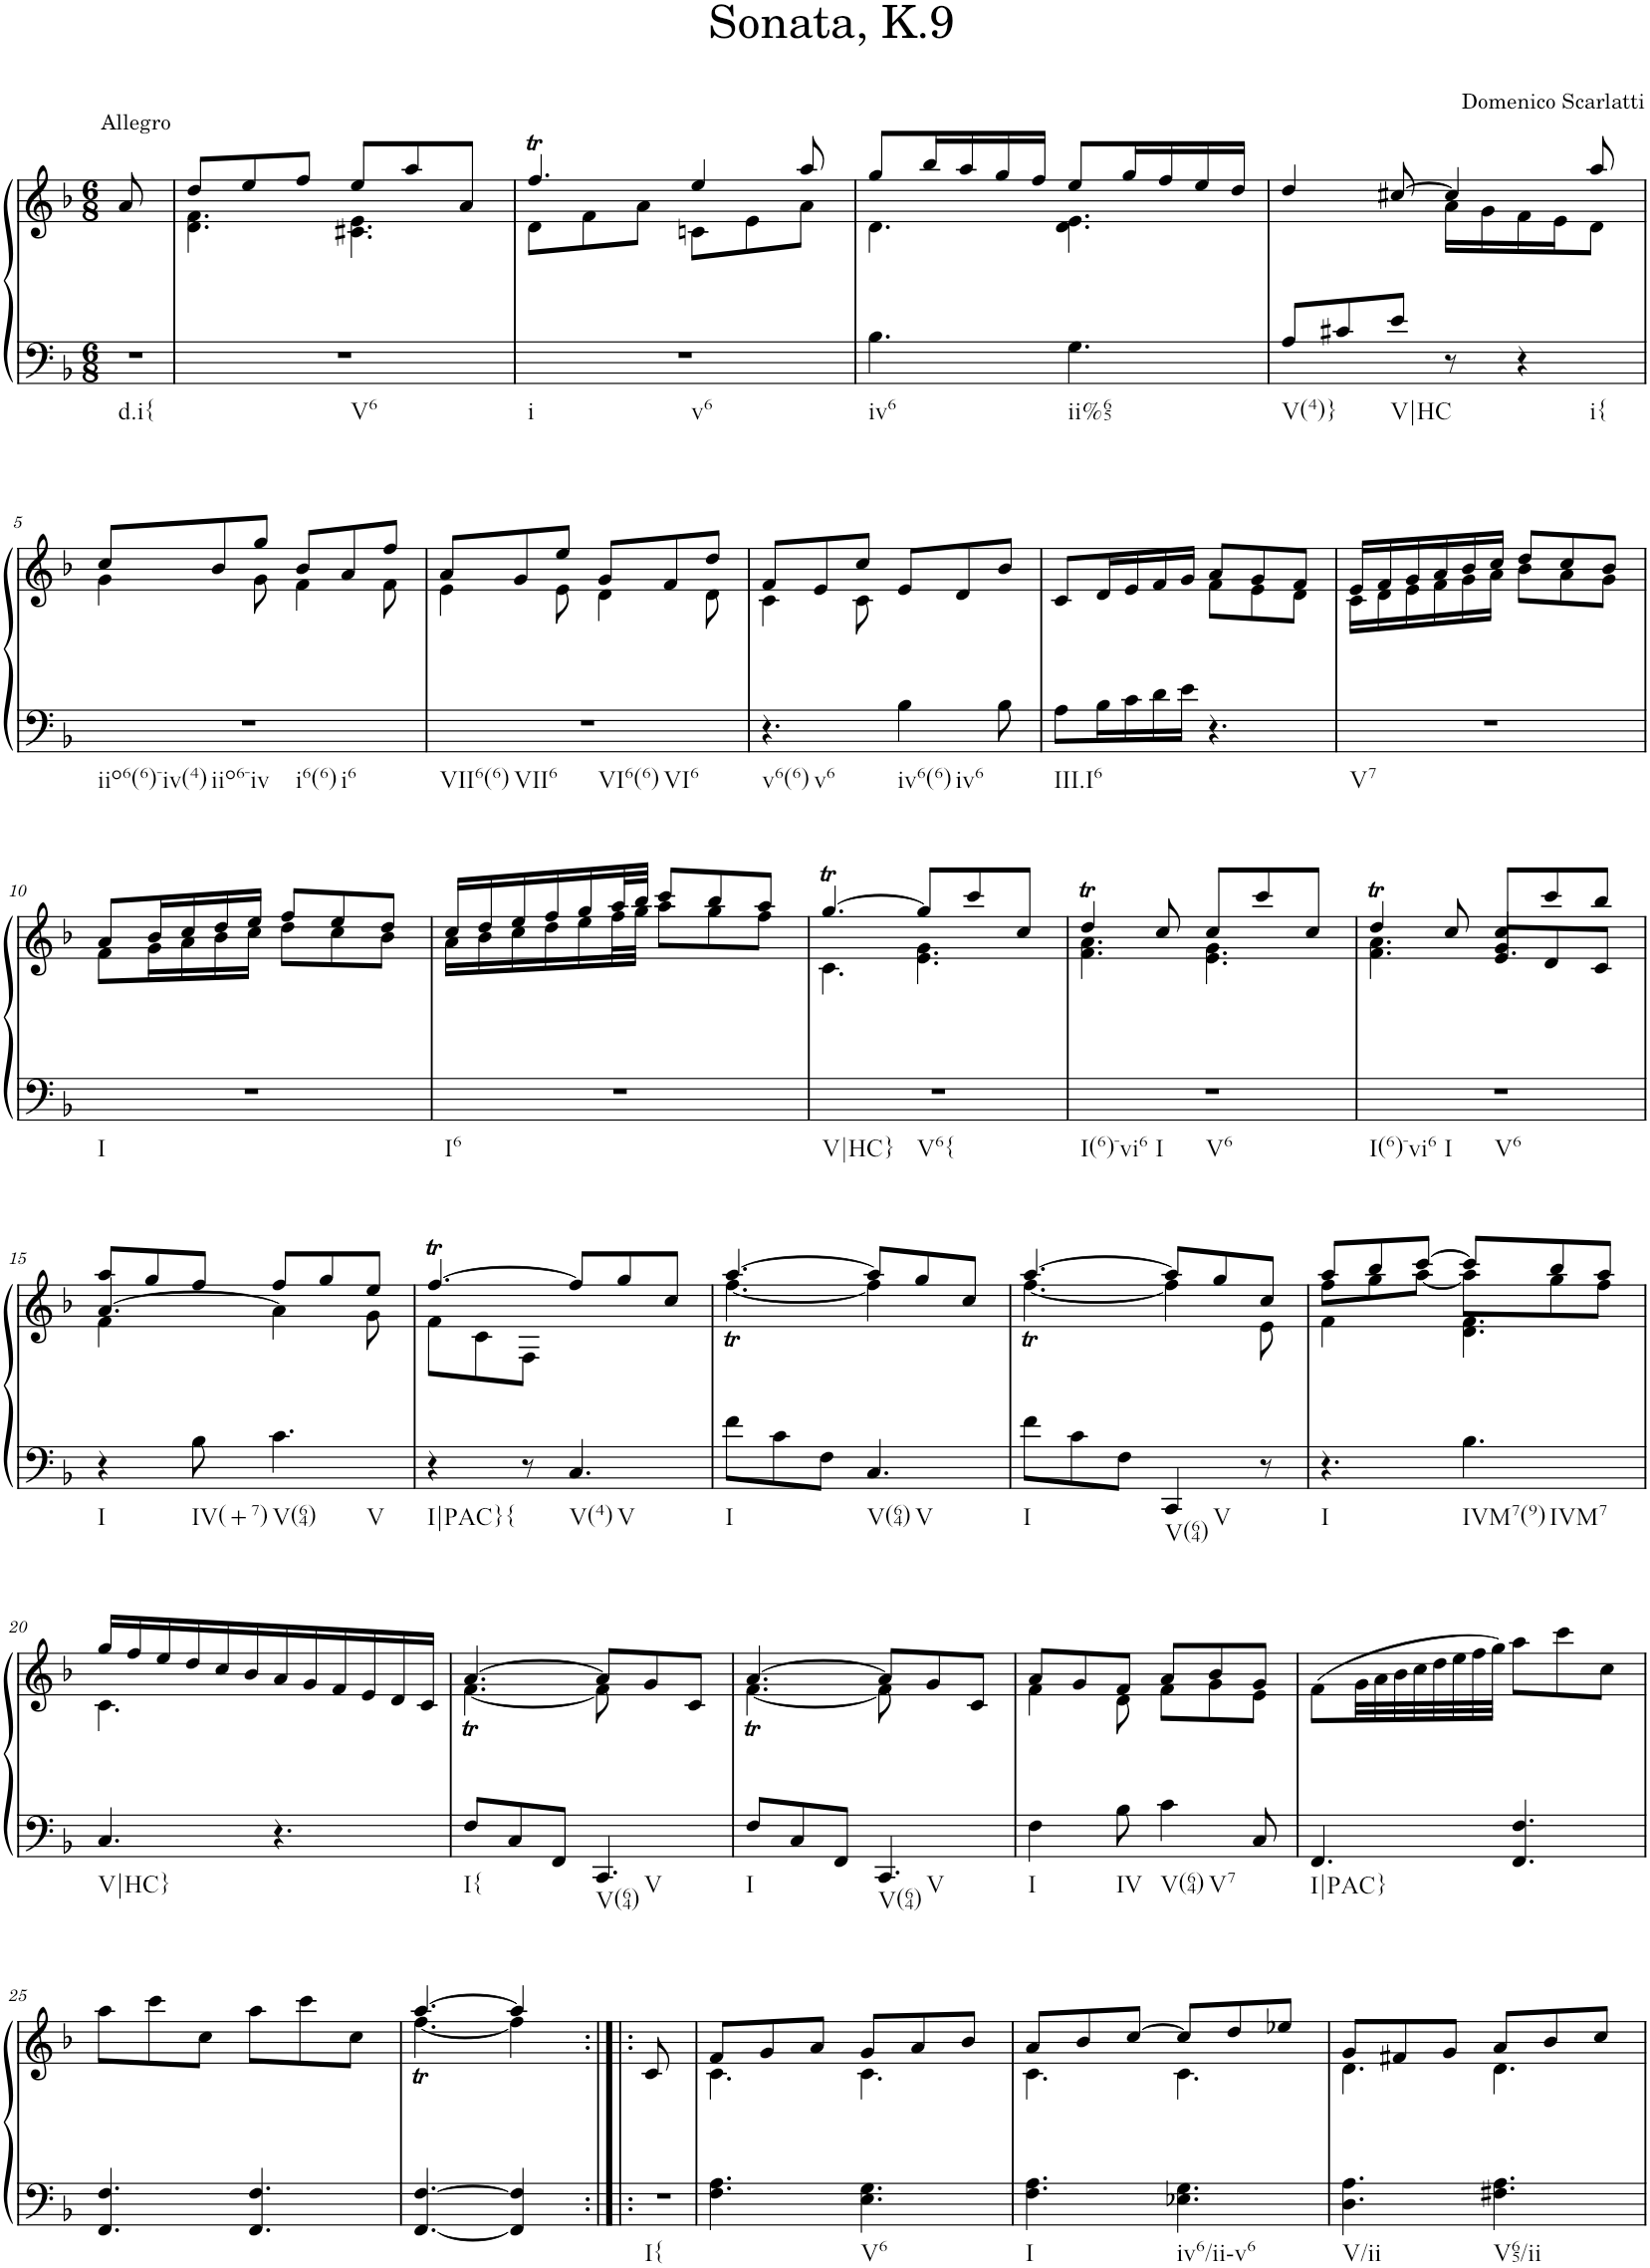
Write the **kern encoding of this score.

**kern	**kern
*part1	*part1
*staff2	*staff1
*I"Piano	*
*I'Pno.	*
*clefF4	*clefG2
*k[b-]	*k[b-]
*M6/8	*M6/8
=	=
!	!LO:TX:a:t=Allegro
!LO:TX:b:t=d.i{	!
2.r	8a/
.	2ryy
.	8ryy
=1	=1
*	*^
!LO:TX:b:t=V6	!	!
2.r	8dd/L	4.d\ 4.f\
.	8ee/	.
.	8ff/J	.
.	8ee/L	4.c#X\ 4.e\
.	8aa/	.
.	8a/J	.
=2	=2	=2
!LO:TX:b:t=i	!	!
!LO:TX:b:t=v6	!	!
2.r	4.ffT/	8d\L
.	.	8f\
.	.	8a\J
.	4ee/	8cn\L
.	.	8e\
.	8aa/	8a\J
=3	=3	=3
!LO:TX:b:t=iv6	!	!
4.B-\	8gg/L	4.d\
.	16bb-/L	.
.	16aa/	.
.	16gg/	.
.	16ff/JJ	.
!LO:TX:b:t=ii%65	!	!
4.G\	8ee/L	4.d\ 4.e\
.	16gg/L	.
.	16ff/	.
.	16ee/	.
.	16dd/JJ	.
=4	=4	=4
!LO:TX:b:t=V(4)}	!	!
8A/L	4dd/	4.ryy
8c#X/	.	.
!LO:TX:b:t=V|HC	!	!
8e/J	[8cc#X/	.
8r	4cc#/]	16a\LL
.	.	16g\
!LO:TX:b:t=i{	!	!
4r	.	16f\
.	.	16e\J
.	8aa/	8d\J
!!LO:LB:g=z	!!
=5	=5	=5
!LO:TX:b:t=iio6(6)-iv(4)	!	!
!LO:TX:b:t=iio6-iv	!	!
!LO:TX:b:t=i6(6)	!	!
!LO:TX:b:t=i6	!	!
2.r	8cc/L	4g\
.	8b-/	.
.	8gg/J	8g\
.	8b-/L	4f\
.	8a/	.
.	8ff/J	8f\
=6	=6	=6
!LO:TX:b:t=VII6(6)	!	!
!LO:TX:b:t=VII6	!	!
!LO:TX:b:t=VI6(6)	!	!
!LO:TX:b:t=VI6	!	!
2.r	8a/L	4e\
.	8g/	.
.	8ee/J	8e\
.	8g/L	4d\
.	8f/	.
.	8dd/J	8d\
=7	=7	=7
!LO:TX:b:t=v6(6)	!	!
!LO:TX:b:t=v6	!	!
4.r	8f/L	4c\
.	8e/	.
.	8cc/J	8c\
!LO:TX:b:t=iv6(6)	!	!
!LO:TX:b:t=iv6	!	!
4B-\	8e/L	4.ryy
.	8d/	.
8B-\	8b-/J	.
=8	=8	=8
!LO:TX:b:t=III.I6	!	!
8A\L	8c/L	4.ryy
16B-\L	16d/L	.
16c\	16e/	.
16d\	16f/	.
16e\JJ	16g/JJ	.
4.r	8a/L	8f\L
.	8g/	8e\
.	8f/J	8d\J
=9	=9	=9
!LO:TX:b:t=V7	!	!
2.r	16e/LL	16c\LL
.	16f/	16d\
.	16g/	16e\
.	16a/	16f\
.	16b-/	16g\
.	16cc/JJ	16a\JJ
.	8dd/L	8b-\L
.	8cc/	8a\
.	8b-/J	8g\J
!!LO:LB:g=z	!!
=10	=10	=10
!LO:TX:b:t=I	!	!
2.r	8a/L	8f\L
.	16b-/L	16g\L
.	16cc/	16a\
.	16dd/	16b-\
.	16ee/JJ	16cc\JJ
.	8ff/L	8dd\L
.	8ee/	8cc\
.	8dd/J	8b-\J
=11	=11	=11
!LO:TX:b:t=I6	!	!
2.r	16cc/LL	16a\LL
.	16dd/	16b-\
.	16ee/	16cc\
.	16ff/	16dd\
.	16gg/	16ee\
.	32aa/L	32ff\L
.	32bb-/JJJ	32gg\JJJ
.	8ccc/L	8aa\L
.	8bb-/	8gg\
.	8aa/J	8ff\J
=12	=12	=12
!LO:TX:b:t=V|HC}	!	!
!LO:TX:b:t=V6{	!	!
2.r	[4.ggT/	4.c\
.	8gg/L]	4.e\ 4.g\
.	8ccc/	.
.	8cc/J	.
=13	=13	=13
!LO:TX:b:t=I(6)-vi6	!	!
!LO:TX:b:t=I	!	!
!LO:TX:b:t=V6	!	!
2.r	4ddT/	4.f\ 4.a\
.	8cc/	.
.	8cc/L	4.e\ 4.g\
.	8ccc/	.
.	8cc/J	.
=14	=14	=14
*	*	*^
!LO:TX:b:t=I(6)-vi6	!	!	!
!LO:TX:b:t=I	!	!	!
!LO:TX:b:t=V6	!	!	!
2.r	4ddT/	4.f\ 4.a\	4.ryy
.	8cc/	.	.
.	8cc/L	4.g/	8e/L
.	8ccc/	.	8d/
.	8bb-/J	.	8c/J
!!LO:LB:g=z	!!	!!
=15	=15	=15	=15
!LO:TX:b:t=I	!	!	!
4r	8aa/L	[4.a/	4f\
.	8gg/	.	.
!LO:TX:b:t=IV(+7)	!	!	!
8B-\	8ff/J	.	2ryy
!LO:TX:b:t=V(64)	!	!	!
!LO:TX:b:t=V	!	!	!
4.c\	8ff/L	4a\]	.
.	8gg/	.	.
.	8ee/J	8g\	.
*	*	*v	*v
=16	=16	=16
!LO:TX:b:t=I|PAC}{	!	!
4r	[4.ffT/	8f\L
.	.	8c\
8r	.	8F\J
!LO:TX:b:t=V(4)	!	!
!LO:TX:b:t=V	!	!
4.C/	8ff/L]	4.ryy
.	8gg/	.
.	8cc/J	.
=17	=17	=17
!LO:TX:b:t=I	!	!
8f\L	[4.aa/	[4.ffT\
8c\	.	.
8F\J	.	.
!LO:TX:b:t=V(64)	!	!
!LO:TX:b:t=V	!	!
4.C/	8aa/L]	4ff\]
.	8gg/	.
.	8cc/J	8ryy
=18	=18	=18
!LO:TX:b:t=I	!	!
8f\L	[4.aa/	[4.ffT\
8c\	.	.
8F\J	.	.
!LO:TX:b:t=V(64)	!	!
!LO:TX:b:t=V	!	!
4CC/	8aa/L]	4ff\]
.	8gg/	.
8r	8cc/J	8e\
=19	=19	=19
*	*	*^
!LO:TX:b:t=I	!	!	!
4.r	8aa/L	8ff\L	4f\
.	8bb-/	8gg\	.
.	[8ccc/J	[8aa\J	8ryy
!LO:TX:b:t=IVM7(9)	!	!	!
!LO:TX:b:t=IVM7	!	!	!
4.B-\	8ccc/L]	8aa\L]	4.d\ 4.f\
.	8bb-/	8gg\	.
.	8aa/J	8ff\J	.
*	*	*v	*v
!!LO:LB:g=z
=20	=20	=20
!LO:TX:b:t=V|HC}	!	!
4.C/	16gg/LL	4.c\
.	16ff/	.
.	16ee/	.
.	16dd/	.
.	16cc/	.
.	16b-/	.
4.r	16a/	4.ryy
.	16g/	.
.	16f/	.
.	16e/	.
.	16d/	.
.	16c/JJ	.
=21	=21	=21
!LO:TX:b:t=I{	!	!
8F/L	[4.a/	[4.fT\
8C/	.	.
8FF/J	.	.
!LO:TX:b:t=V(64)	!	!
!LO:TX:b:t=V	!	!
4.CC/	8a/L]	8f\]
.	8g/	4ryy
.	8c/J	.
=22	=22	=22
!LO:TX:b:t=I	!	!
8F/L	[4.a/	[4.fT\
8C/	.	.
8FF/J	.	.
!LO:TX:b:t=V(64)	!	!
!LO:TX:b:t=V	!	!
4.CC/	8a/L]	8f\]
.	8g/	4ryy
.	8c/J	.
=23	=23	=23
!LO:TX:b:t=I	!	!
4F\	8a/L	4f\
.	8g/	.
!LO:TX:b:t=IV	!	!
8B-\	8f/J	8d\
!LO:TX:b:t=V(64)	!	!
!LO:TX:b:t=V7	!	!
4c\	8a/L	8f\L
.	8b-/	8g\
8C/	8g/J	8e\J
=24	=24	=24
!LO:TX:b:t=I|PAC}	!	!
*	*v	*v
4.FF/	(8f\L
.	32g\LL
.	32a\
.	32b-\
.	32cc\
.	32dd\
.	32ee\
.	32ff\
.	32gg\JJJ)
4.FF/ 4.F/	8aa\L
.	8ccc\
.	8cc\J
!!LO:LB:g=z
=25	=25
4.FF/ 4.F/	8aa\L
.	8ccc\
.	8cc\J
4.FF/ 4.F/	8aa\L
.	8ccc\
.	8cc\J
=26	=26
*	*^
[4.FF/ [4.F/	[4.aa/	[4.ffT\
4FF/] 4F/]	4aa/]	4ff\]
=26X1:|!|:	=26X1:|!|:	=26X1:|!|:
!LO:TX:b:t=I{	!	!
*	*v	*v
2.r	8c/
.	2ryy
.	8ryy
=27	=27
*	*^
4.F\ 4.A\	8f/L	4.c\
.	8g/	.
.	8a/J	.
!LO:TX:b:t=V6	!	!
4.E\ 4.G\	8g/L	4.c\
.	8a/	.
.	8b-/J	.
=28	=28	=28
!LO:TX:b:t=I	!	!
4.F\ 4.A\	8a/L	4.c\
.	8b-/	.
.	[8cc/J	.
!LO:TX:b:t=iv6/ii-v6	!	!
4.E-X\ 4.G\	8cc/L]	4.c\
.	8dd/	.
.	8ee-X/J	.
=29	=29	=29
!LO:TX:b:t=V/ii	!	!
4.D\ 4.A\	8g/L	4.d\
.	8f#X/	.
.	8g/J	.
!LO:TX:b:t=V65/ii	!	!
4.F#X\ 4.A\	8a/L	4.d\
.	8b-/	.
.	8cc/J	.
*	*v	*v
=	=
*-	*-
